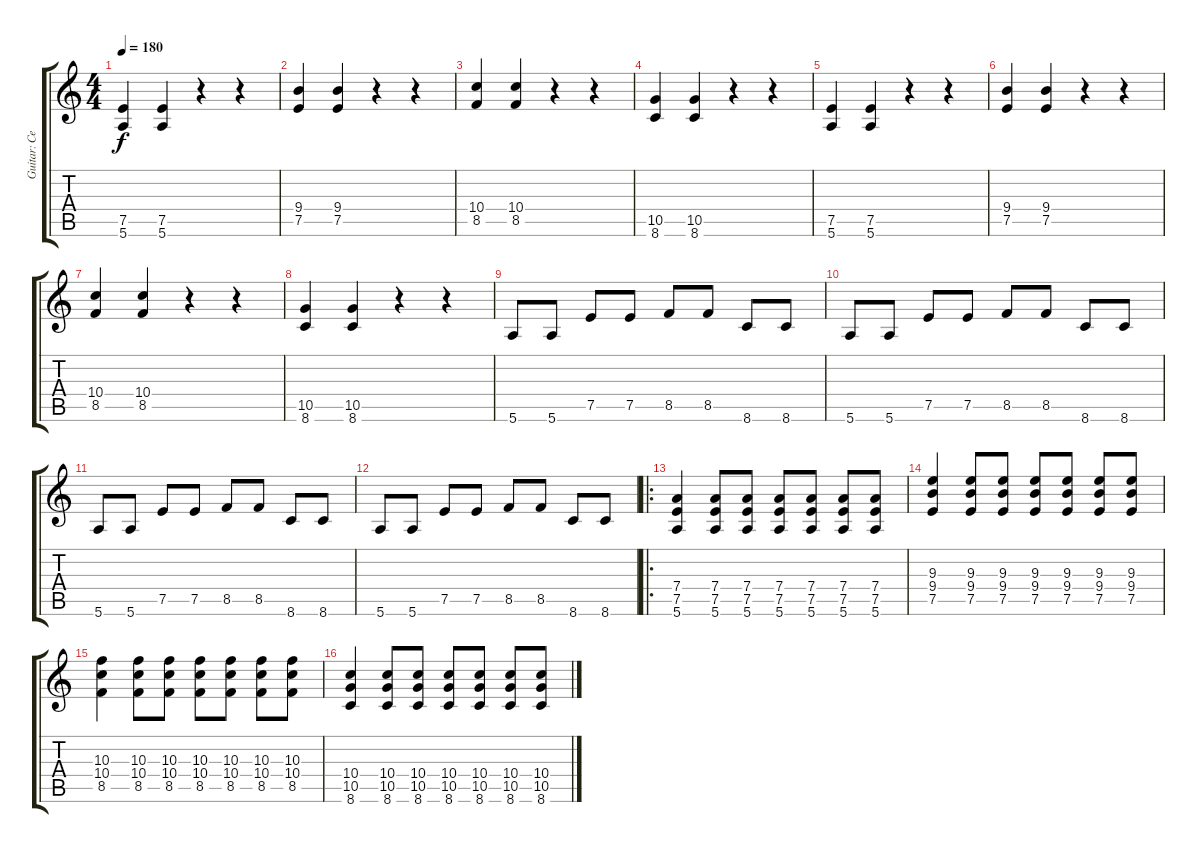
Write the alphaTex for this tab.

\track ("Guitar: Серёга" "Guitar: Се") {instrument overdrivenguitar}
\staff {score tabs}
\tuning (E4 B3 G3 D3 A2 E2) {hide}
\ts (4 4)
\tempo 180
\clef g2
\ks c
(7.5 5.6).4{dy f} (7.5 5.6).4 r.4 r.4 |
(9.4 7.5).4 (9.4 7.5).4 r.4 r.4 |
(10.4 8.5).4 (10.4 8.5).4 r.4 r.4 |
(10.5 8.6).4 (10.5 8.6).4 r.4 r.4 |
(7.5 5.6).4 (7.5 5.6).4 r.4 r.4 |
(9.4 7.5).4 (9.4 7.5).4 r.4 r.4 |
(10.4 8.5).4 (10.4 8.5).4 r.4 r.4 |
(10.5 8.6).4 (10.5 8.6).4 r.4 r.4 |
5.6.8 5.6.8 7.5.8 7.5.8 8.5.8 8.5.8 8.6.8 8.6.8 |
5.6.8 5.6.8 7.5.8 7.5.8 8.5.8 8.5.8 8.6.8 8.6.8 |
5.6.8 5.6.8 7.5.8 7.5.8 8.5.8 8.5.8 8.6.8 8.6.8 |
5.6.8 5.6.8 7.5.8 7.5.8 8.5.8 8.5.8 8.6.8 8.6.8 |
\ro
(7.4 7.5 5.6).4 (7.4 7.5 5.6).8 (7.4 7.5 5.6).8 (7.4 7.5 5.6).8 (7.4 7.5 5.6).8 (7.4 7.5 5.6).8 (7.4 7.5 5.6).8 |
(9.3 9.4 7.5).4 (9.3 9.4 7.5).8 (9.3 9.4 7.5).8 (9.3 9.4 7.5).8 (9.3 9.4 7.5).8 (9.3 9.4 7.5).8 (9.3 9.4 7.5).8 |
(10.3 10.4 8.5).4 (10.3 10.4 8.5).8 (10.3 10.4 8.5).8 (10.3 10.4 8.5).8 (10.3 10.4 8.5).8 (10.3 10.4 8.5).8 (10.3 10.4 8.5).8 |
(10.4 10.5 8.6).4 (10.4 10.5 8.6).8 (10.4 10.5 8.6).8 (10.4 10.5 8.6).8 (10.4 10.5 8.6).8 (10.4 10.5 8.6).8 (10.4 10.5 8.6).8
